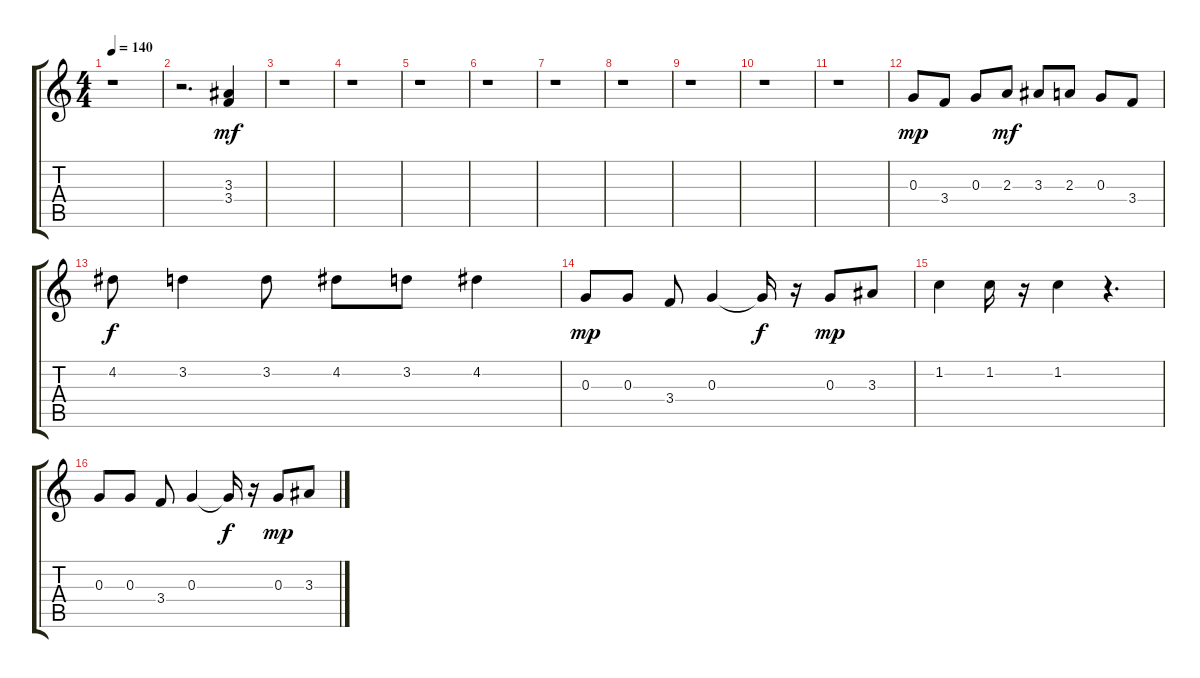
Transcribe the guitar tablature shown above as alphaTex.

\track "" {instrument overdrivenguitar}
\staff {score tabs}
\tuning (E4 B3 G3 D3 A2 E2) {hide}
\ts (4 4)
\tempo 140
\clef g2
\ks c
r.1{dy mf} |
r.2{d} (3.3 3.4).4 |
r.1 |
r.1 |
r.1 |
r.1 |
r.1 |
r.1 |
r.1 |
r.1 |
r.1 |
0.3.8{dy mp volume 11} 3.4.8 0.3.8 2.3.8{dy mf} 3.3.8 2.3.8 0.3.8 3.4.8 |
4.2.8{dy f} 3.2.4 3.2.8 4.2.8 3.2.8 4.2.4 |
0.3.8{dy mp} 0.3.8 3.4.8 0.3.4 0.3{t}.16{dy f} r.16 0.3.8{dy mp} 3.3.8 |
1.2.4 1.2.16 r.16 1.2.4 r.4{d} |
0.3.8 0.3.8 3.4.8 0.3.4 0.3{t}.16{dy f} r.16 0.3.8{dy mp} 3.3.8
